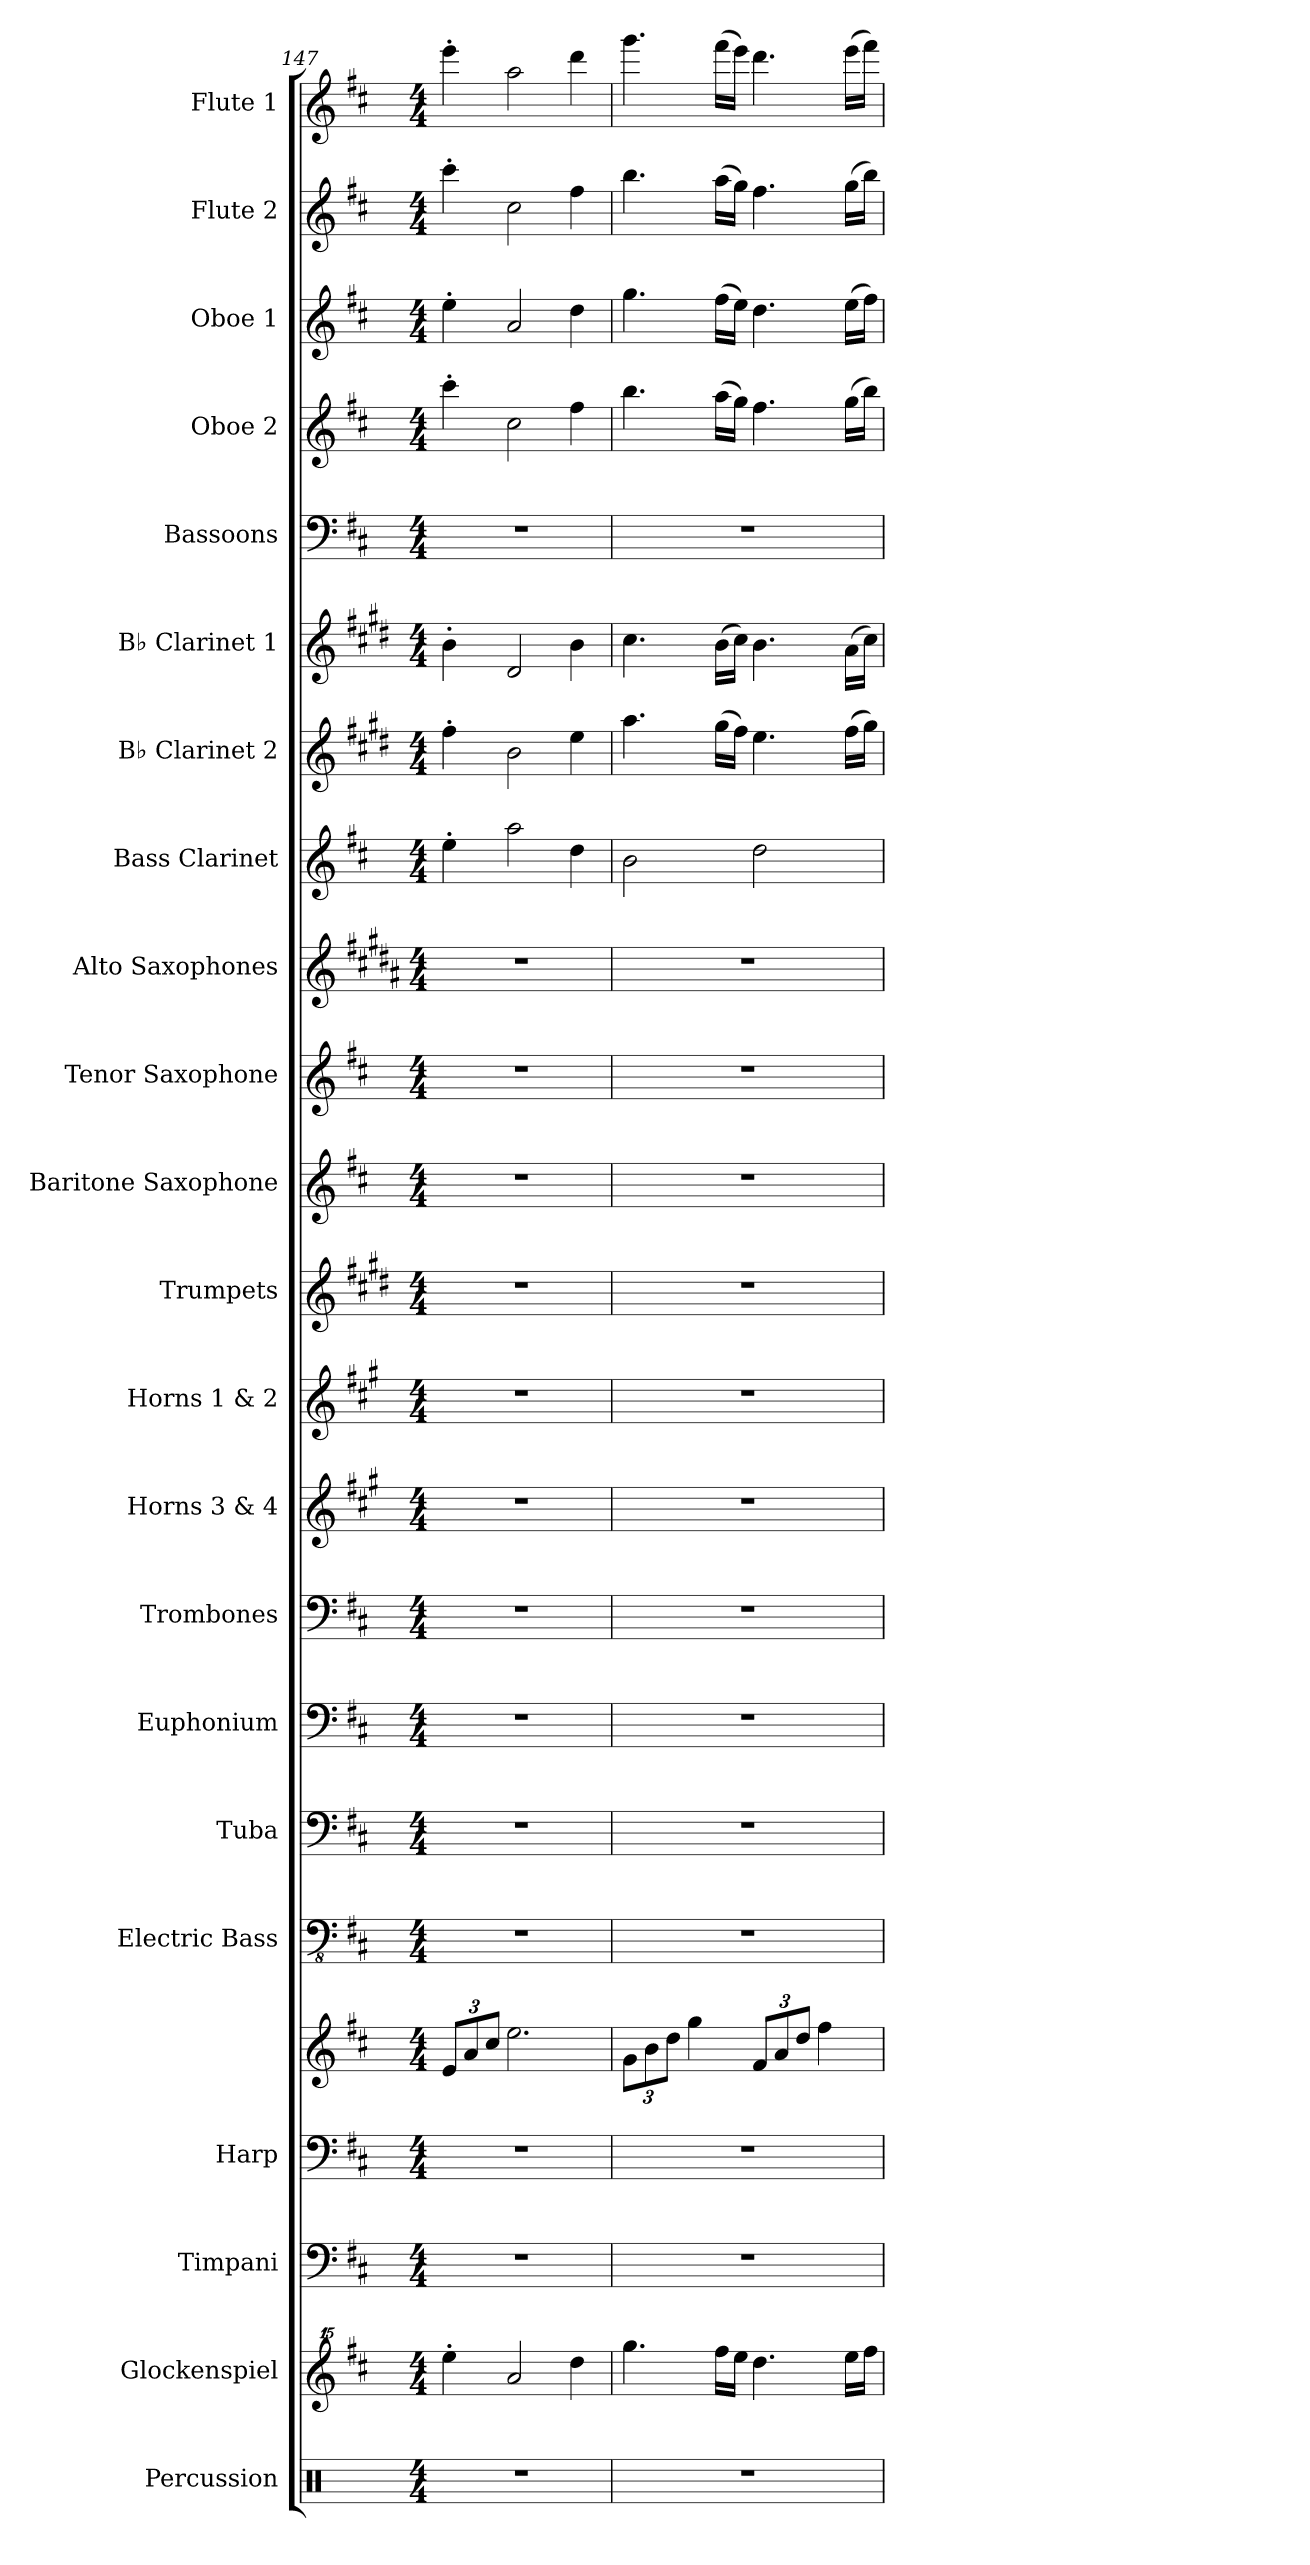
**kern	**kern	**kern	**kern	**kern	**kern	**kern	**kern	**kern	**kern	**kern	**kern	**kern	**kern	**kern	**kern	**kern	**kern	**kern	**kern	**kern	**kern	**kern
*part22	*part21	*part20	*part19	*part19	*part18	*part17	*part16	*part15	*part14	*part13	*part12	*part11	*part10	*part9	*part8	*part7	*part6	*part5	*part4	*part3	*part2	*part1
*staff23	*staff22	*staff21	*staff20	*staff19	*staff18	*staff17	*staff16	*staff15	*staff14	*staff13	*staff12	*staff11	*staff10	*staff9	*staff8	*staff7	*staff6	*staff5	*staff4	*staff3	*staff2	*staff1
*I"Percussion	*I"Glockenspiel	*I"Timpani	*I"Harp	*	*I"Electric Bass	*I"Tuba	*I"Euphonium	*I"Trombones	*I"Horns 3 &amp; 4	*I"Horns 1 &amp; 2	*I"Trumpets	*I"Baritone Saxophone	*I"Tenor Saxophone	*I"Alto Saxophones	*I"Bass Clarinet	*I"B♭ Clarinet 2	*I"B♭ Clarinet 1	*I"Bassoons	*I"Oboe 2	*I"Oboe 1	*I"Flute 2	*I"Flute 1
*I'Perc.	*I'Glk.	*I'Timp.	*I'Hrp.	*	*I'El. B.	*I'Tba.	*I'Euph.	*I'Tbns.	*I'Hns. 3/4	*I'Hns. 1/2	*I'Tpts.	*I'Bar. Sax.	*I'T. Sax.	*I'A. Saxes.	*I'B. Cl.	*I'B♭ Cl. 2	*I'B♭ Cl. 1	*I'Bsns.	*I'Ob. 2	*I'Ob. 1	*I'Fl. 2	*I'Fl. 1
*clefX	*clefG^^2	*clefF4	*clefF4	*clefG2	*clefFv4	*clefF4	*clefF4	*clefF4	*clefG2	*clefG2	*clefG2	*clefG2	*clefG2	*clefG2	*clefG2	*clefG2	*clefG2	*clefF4	*clefG2	*clefG2	*clefG2	*clefG2
*	*	*	*	*	*	*	*	*	*ITrd4c7	*ITrd4c7	*ITrd1c2	*ITrd12c21	*ITrd8c14	*ITrd5c9	*ITrd8c14	*ITrd1c2	*ITrd1c2	*	*	*	*	*
*k[]	*k[f#c#]	*k[f#c#]	*k[f#c#]	*k[f#c#]	*k[f#c#]	*k[f#c#]	*k[f#c#]	*k[f#c#]	*k[f#c#]	*k[f#c#]	*k[f#c#]	*k[f#c#]	*k[f#c#]	*k[f#c#]	*k[f#c#]	*k[f#c#]	*k[f#c#]	*k[f#c#]	*k[f#c#]	*k[f#c#]	*k[f#c#]	*k[f#c#]
*M4/4	*M4/4	*M4/4	*M4/4	*M4/4	*M4/4	*M4/4	*M4/4	*M4/4	*M4/4	*M4/4	*M4/4	*M4/4	*M4/4	*M4/4	*M4/4	*M4/4	*M4/4	*M4/4	*M4/4	*M4/4	*M4/4	*M4/4
*	*	*	*	*Xbrackettup	*	*	*	*	*	*	*	*	*	*	*	*	*	*	*	*	*	*
=147	=147	=147	=147	=147	=147	=147	=147	=147	=147	=147	=147	=147	=147	=147	=147	=147	=147	=147	=147	=147	=147	=147
1r	4eeee'\	1r	1r	12e/L	1r	1r	1r	1r	1r	1r	1r	1r	1r	1r	4e'\	4ee'\	4a'\	1r	4ccc#'\	4ee'\	4ccc#'\	4eee'\
.	.	.	.	12a/	.	.	.	.	.	.	.	.	.	.	.	.	.	.	.	.	.	.
.	.	.	.	12cc#/J	.	.	.	.	.	.	.	.	.	.	.	.	.	.	.	.	.	.
.	2aaa/	.	.	2.ee\	.	.	.	.	.	.	.	.	.	.	2a\	2a\	2c#/	.	2cc#\	2a/	2cc#\	2aa\
.	4dddd\	.	.	.	.	.	.	.	.	.	.	.	.	.	4d\	4dd\	4a\	.	4ff#\	4dd\	4ff#\	4ddd\
!!LO:PB:g=z
=148	=148	=148	=148	=148	=148	=148	=148	=148	=148	=148	=148	=148	=148	=148	=148	=148	=148	=148	=148	=148	=148	=148
1r	4.gggg\	1r	1r	12g\L	1r	1r	1r	1r	1r	1r	1r	1r	1r	1r	2B\	4.gg\	4.b\	1r	4.bb\	4.gg\	4.bb\	4.ggg\
.	.	.	.	12b\	.	.	.	.	.	.	.	.	.	.	.	.	.	.	.	.	.	.
.	.	.	.	12dd\J	.	.	.	.	.	.	.	.	.	.	.	.	.	.	.	.	.	.
.	.	.	.	4gg\	.	.	.	.	.	.	.	.	.	.	.	.	.	.	.	.	.	.
.	16ffff#\LL	.	.	.	.	.	.	.	.	.	.	.	.	.	.	(16ff#\LL	(16a\LL	.	(16aa\LL	(16ff#\LL	(16aa\LL	(16fff#\LL
.	16eeee\JJ	.	.	.	.	.	.	.	.	.	.	.	.	.	.	16ee\JJ)	16b\JJ)	.	16gg\JJ)	16ee\JJ)	16gg\JJ)	16eee\JJ)
.	4.dddd\	.	.	12f#/L	.	.	.	.	.	.	.	.	.	.	2d\	4.dd\	4.a\	.	4.ff#\	4.dd\	4.ff#\	4.ddd\
.	.	.	.	12a/	.	.	.	.	.	.	.	.	.	.	.	.	.	.	.	.	.	.
.	.	.	.	12dd/J	.	.	.	.	.	.	.	.	.	.	.	.	.	.	.	.	.	.
.	.	.	.	4ff#\	.	.	.	.	.	.	.	.	.	.	.	.	.	.	.	.	.	.
.	16eeee\LL	.	.	.	.	.	.	.	.	.	.	.	.	.	.	(16ee\LL	(16g\LL	.	(16gg\LL	(16ee\LL	(16gg\LL	(16eee\LL
.	16ffff#\JJ	.	.	.	.	.	.	.	.	.	.	.	.	.	.	16ff#\JJ)	16b\JJ)	.	16bb\JJ)	16ff#\JJ)	16bb\JJ)	16fff#\JJ)
=	=	=	=	=	=	=	=	=	=	=	=	=	=	=	=	=	=	=	=	=	=	=
*-	*-	*-	*-	*-	*-	*-	*-	*-	*-	*-	*-	*-	*-	*-	*-	*-	*-	*-	*-	*-	*-	*-
